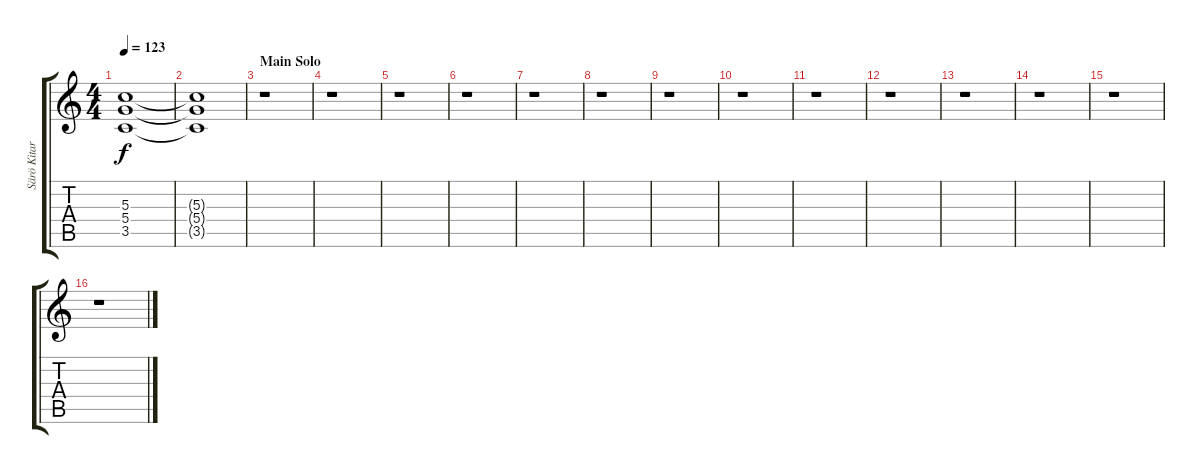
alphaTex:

\track ("Särö Kitara" "Särö Kitar") {instrument distortionguitar}
\staff {score tabs}
\tuning (E4 B3 G3 D3 A2 E2) {hide}
\ts (4 4)
\tempo 123
\clef g2
\ks c
(5.3 5.4 3.5).1{dy f} |
(5.3{t} 5.4{t} 3.5{t}).1 |
\section ("" "Main Solo")
r.1 |
r.1 |
r.1 |
r.1 |
r.1 |
r.1 |
r.1 |
r.1 |
r.1 |
r.1 |
r.1 |
r.1 |
r.1 |
r.1
